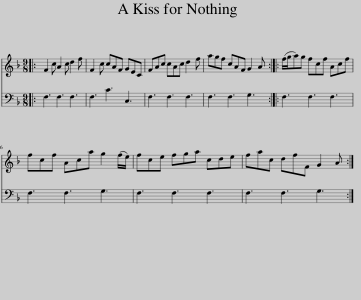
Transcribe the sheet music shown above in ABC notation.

X:1
%%score 1 2
L:1/8
M:9/8
I:linebreak $
K:F
V:1 treble
V:2 bass
V:1
|: F2 c A2 c d2 f | F2 c cAF GEC | FAc cAc d2 f | agf cAF G2 A :: (f/g/a)g fcf Acf |$ %5
 fcf Aca g2 (f/e/) | fce fga cde | fac dfF G2 A :| %8
V:2
|: F,3 F,3 F,3 | F,3 C3 C,3 | F,3 F,3 F,3 | F,3 F,3 G,3 :: F,3 F,3 F,3 |$ %5
 F,3 F,3 G,3 | F,3 F,3 F,3 | F,3 F,3 G,3 :| %8
